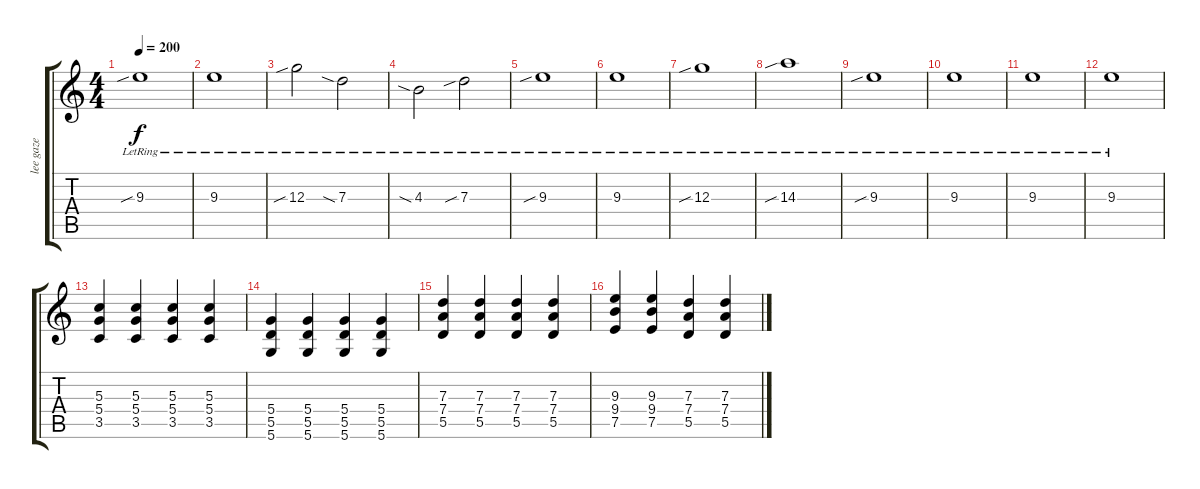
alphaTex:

\track ("lee gaze" "lee gaze") {instrument overdrivenguitar}
\staff {score tabs}
\tuning (E4 B3 G3 D3 A2 D2) {hide}
\ts (4 4)
\tempo 200
\clef g2
\ks c
9.3{sib lr}.1{dy f} |
9.3{lr}.1 |
12.3{sib lr}.2 7.3{sia lr}.2 |
4.3{sia lr}.2 7.3{sib lr}.2 |
9.3{sib lr}.1 |
9.3{lr}.1 |
12.3{sib lr}.1 |
14.3{sib lr}.1 |
9.3{sib lr}.1 |
9.3{lr}.1 |
9.3{lr}.1 |
9.3{lr}.1 |
(5.3 5.4 3.5).4 (5.3 5.4 3.5).4 (5.3 5.4 3.5).4 (5.3 5.4 3.5).4 |
(5.4 5.5 5.6).4 (5.4 5.5 5.6).4 (5.4 5.5 5.6).4 (5.4 5.5 5.6).4 |
(7.3 7.4 5.5).4 (7.3 7.4 5.5).4 (7.3 7.4 5.5).4 (7.3 7.4 5.5).4 |
(9.3 9.4 7.5).4 (9.3 9.4 7.5).4 (7.3 7.4 5.5).4 (7.3 7.4 5.5).4
